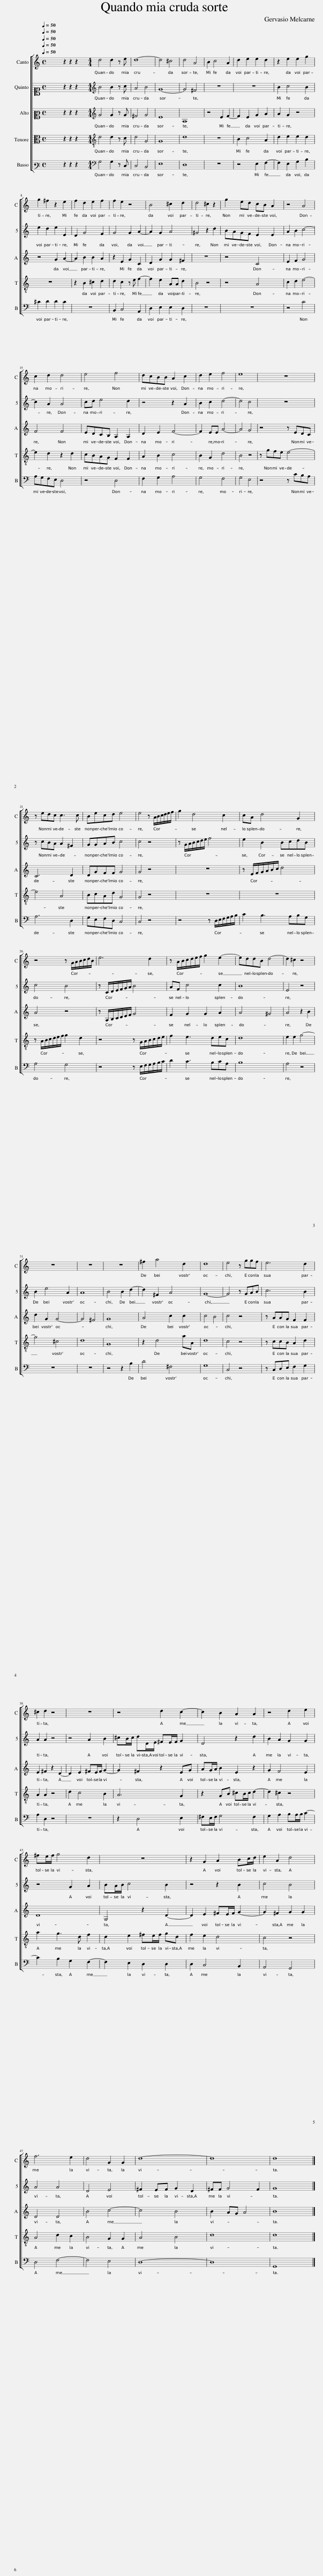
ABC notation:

X:1
%%score [ 1 2 3 4 5 ]
L:1/8
Q:1/4=50
M:4/4
I:linebreak $
K:C
V:1 treble
V:2 alto1
V:3 alto2
V:4 alto
V:5 bass3
V:1
 x8 | z2 z2 z2 x2 |[M:4/4] d4 d2 z e | d8- | d4 ^c4 | %5
 d4 A4 | B2 c4 A2 | d2 e2 e2 d2 | z2 e2 e2 g2 |$ g2 ^f2 z2 e2 | %10
 f2 d2 e2 f2 | f2 e2 z4 | B4 ^c2 d2 | d4 ^c2 z2 | g2 ed cB A2 | %15
 z4 A4 |$ c2 d2 d4 | e4 f4 | dcBB A2 c2 | d2 e2 f4 | %20
 e8 | z8 |$ z edc c3 c | Becd e4 | e4 z A/B/c/d/e/f/ | %25
 g2 d4 c2 | cA d4 G2 |$ z4 z G/A/B/c/d/B/ | e6 d2 | z A/B/c/d/e/f/ g2 e2- | %30
 eddB d4- | d2 ^c2 z4 |$ z8 | z8 | z8 | %35
 ^f2 a4 d2 | d8 | e4 z ggf | e6 d2 |$ ^c2 d2 z4 | %40
 z8 | z4 d2 c2- | c2 B2 A2 A2 | z4 d2 e2 |$ ^fe/f/ g4 d2 | %45
 z8 | z2 G2 A2 Bc/d/ | e2 A2 d4 |$ f6 e2 | d4 G2 G2 | %50
 d8- | d8 | d8 |] %53
V:2
 x8 | z2 z2 z2 x2 |[M:4/4][K:treble] B4 B2 z c | A4 B4 | G8- | %5
 G4 ^F4 | z8 | z8 | B2 c4 B2 |$ e2 d2 e2 E2 | %10
 D2 G4 F2 | G4 G2 A2- | A2 G2 A4 | ^G4 z2 d2 | BAGF E2 E2 | %15
 A2 B2 c4- |$ c2 A2 A4 | cd e4 d2 | z4 z2 A2 | B2 c2 d4- | %20
 d4 c4 | z8 |$ z cBA A2 ^F2 | GGAB c4 | c4 z4 | %25
 z G/A/B/c/d/e/ f4 | e2 B2 BcdB |$ c4 B4 | z C/D/E/F/G/A/ B4 | AF c4 c2 | %30
 B8 | E4 z4 |$ B2 e4 A2 | A8 | B4 B2 d2- | %35
 d2 ^F2 A4 | G8- | G4 z GAB | c6 B2 |$ A2 A2 z4 | %40
 z4 A2 B2 | ^cB/c/ dD/E/ ^FE/F/ G2 | D4 z2 d2 | B2 A2 G2 G2 |$ z4 G2 A2 | %45
 BA/B/ c4 B2 | z4 z2 B2 | c4 B4 |$ A4 A4 | D4 E4 | %50
 ^F2 EF G2 D2 | ^FF G4 F2 | G8 |] %53
V:3
 x8 | z2 z2 z2 x2 |[M:4/4][K:treble] G4 G2 z G | ^F4 G4 | E8 | %5
 A,8 | z4 E2 F2- | F2 E2 G2 A2 | A2 G2 z4 |$ z4 G2 A2- | %10
 A2 B2 B2 A2 | z2 E2 G2 C2 | D2 G2 G2 ^F2 | z8 | z4 C4 | %15
 E2 F2 G4 |$ F4 F4 | EDCB, A,2 A,2 | D2 E2 F4- | F2 EE A4- | %20
 A4 G4 | z4 z EDC |$ C6 D2 | DGFF G4 | G4 z4 | %25
 z8 | z E/F/G/A/B/c/ d4 |$ A4 z4 | z A,/B,/C/D/E/F/ G4 | F2 G2 G2 A2 | %30
 A4 ^G4 | A4 z2 B2 |$ d2 G2 G4- | G4 ^F4 | G8 | %35
 A4 c2 c2 | c4 B4 | c4 z4 | z AAG F2 F2 |$ E2 ^F2 z2 D2- | %40
 D2 E2 ^FE/F/ G2- | G2 ^F2 z2 EG | AG/A/ B2 E2 z2 | G2 F4 E2 |$ D8 | %45
 G,4 z2 D2- | D2 E2 ^FE/F/ G2- | G2 ^F2 G2 G2 |$ D4 D4 | B4 c4- | %50
 c4 B4 | B2 AG A4 | B8 |] %53
V:4
 x8 | z2 z2 z2 x2 |[M:4/4][K:treble-8] d4 d2 z c | d4 G4 | G8 | %5
 d8 | z8 | B2 c4 A2 | d2 e2 e2 d2 |$ z8 | %10
 z2 B2 ^c2 d2 | d2 c2 z e f2- | f2 e2 AA d2 | B4 z4 | z4 A4 | %15
 c2 d2 e4- |$ e2 d2 z2 d2 | cBAG F2 F2 | A2 B2 c4 | B2 G2 d4 | %20
 B4 z4 | z gfe e4- |$ e4 A4 | BcAd G4 | G4 z4 | %25
 z8 | z8 |$ z A/B/c/d/e/f/ g2 d2 | z4 z G/A/B/c/d/e/ | f2 e3 dec | %30
 d8 | e2 e2 g4- |$ g4 ^c4 | d8 | G8 | %35
 z2 d4 aA | d8 | c4 z4 | z ccB A2 d2 |$ A2 A2 z4 | %40
 d2 c4 B2 | A6 G2 | z2 GB ^cB/c/ d2- | d2 ^c2 z4 |$ a2 g3 d f2 | %45
 d2 e2 ^fe/f/ gd | f2 e2 d4 | c4 z4 |$ A4 d2 c2 | B4 G2 G2 | %50
 A4 B4 | d8 | d8 |] %53
V:5
 x8 | z2 z2 z2 x2 |[M:4/4][K:bass] G,4 G,2 z C, | C,4 B,,4 | E,8 | %5
 D,8 | z8 | z4 E,2 F,2- | F,2 E,2 G,2 B,2 |$ ^C2 D2 D2 C2 | %10
 z8 | B,,2 C,4 A,,2 | D,2 E,2 E,2 D,2 | z8 | z8 | %15
 z4 C4 |$ A,G,F,E, D,4 | z4 D,4 | F,2 G,2 A,4 | G,4 F,4 | %20
 G,4 E,4 | z4 z CB,A, |$ A,6 D,2 | G,E,F,D, C,4 | C,4 z4 | %25
 z4 z D,/E,/F,/G,/A,/B,/ | C2 B,3 A,B,G, |$ A,4 G,4 | z4 z E,/F,/G,/A,/B,/C/ | D2 C3 B,CA, | %30
 B,8 | A,4 z4 |$ z8 | z8 | z4 z2 B,2 | %35
 D4 ^F,4 | G,8 | C,4 z4 | z C,D,E, F,2 G,2 |$ A,2 D,2 z4 | %40
 z8 | z2 D,4 E,2 | ^F,E,/F,/ G,4 F,2 | G,2 A,2 B,A,/B,/ C2- |$ C2 B,2 G,2 F,2- | %45
 F,2 E,2 D,2 D,2 | D,2 C,4 B,,2 | A,,4 G,,4 |$ D,4 F,4- | F,4 E,4 | %50
 D,8- | D,8 | G,,8 |] %53
